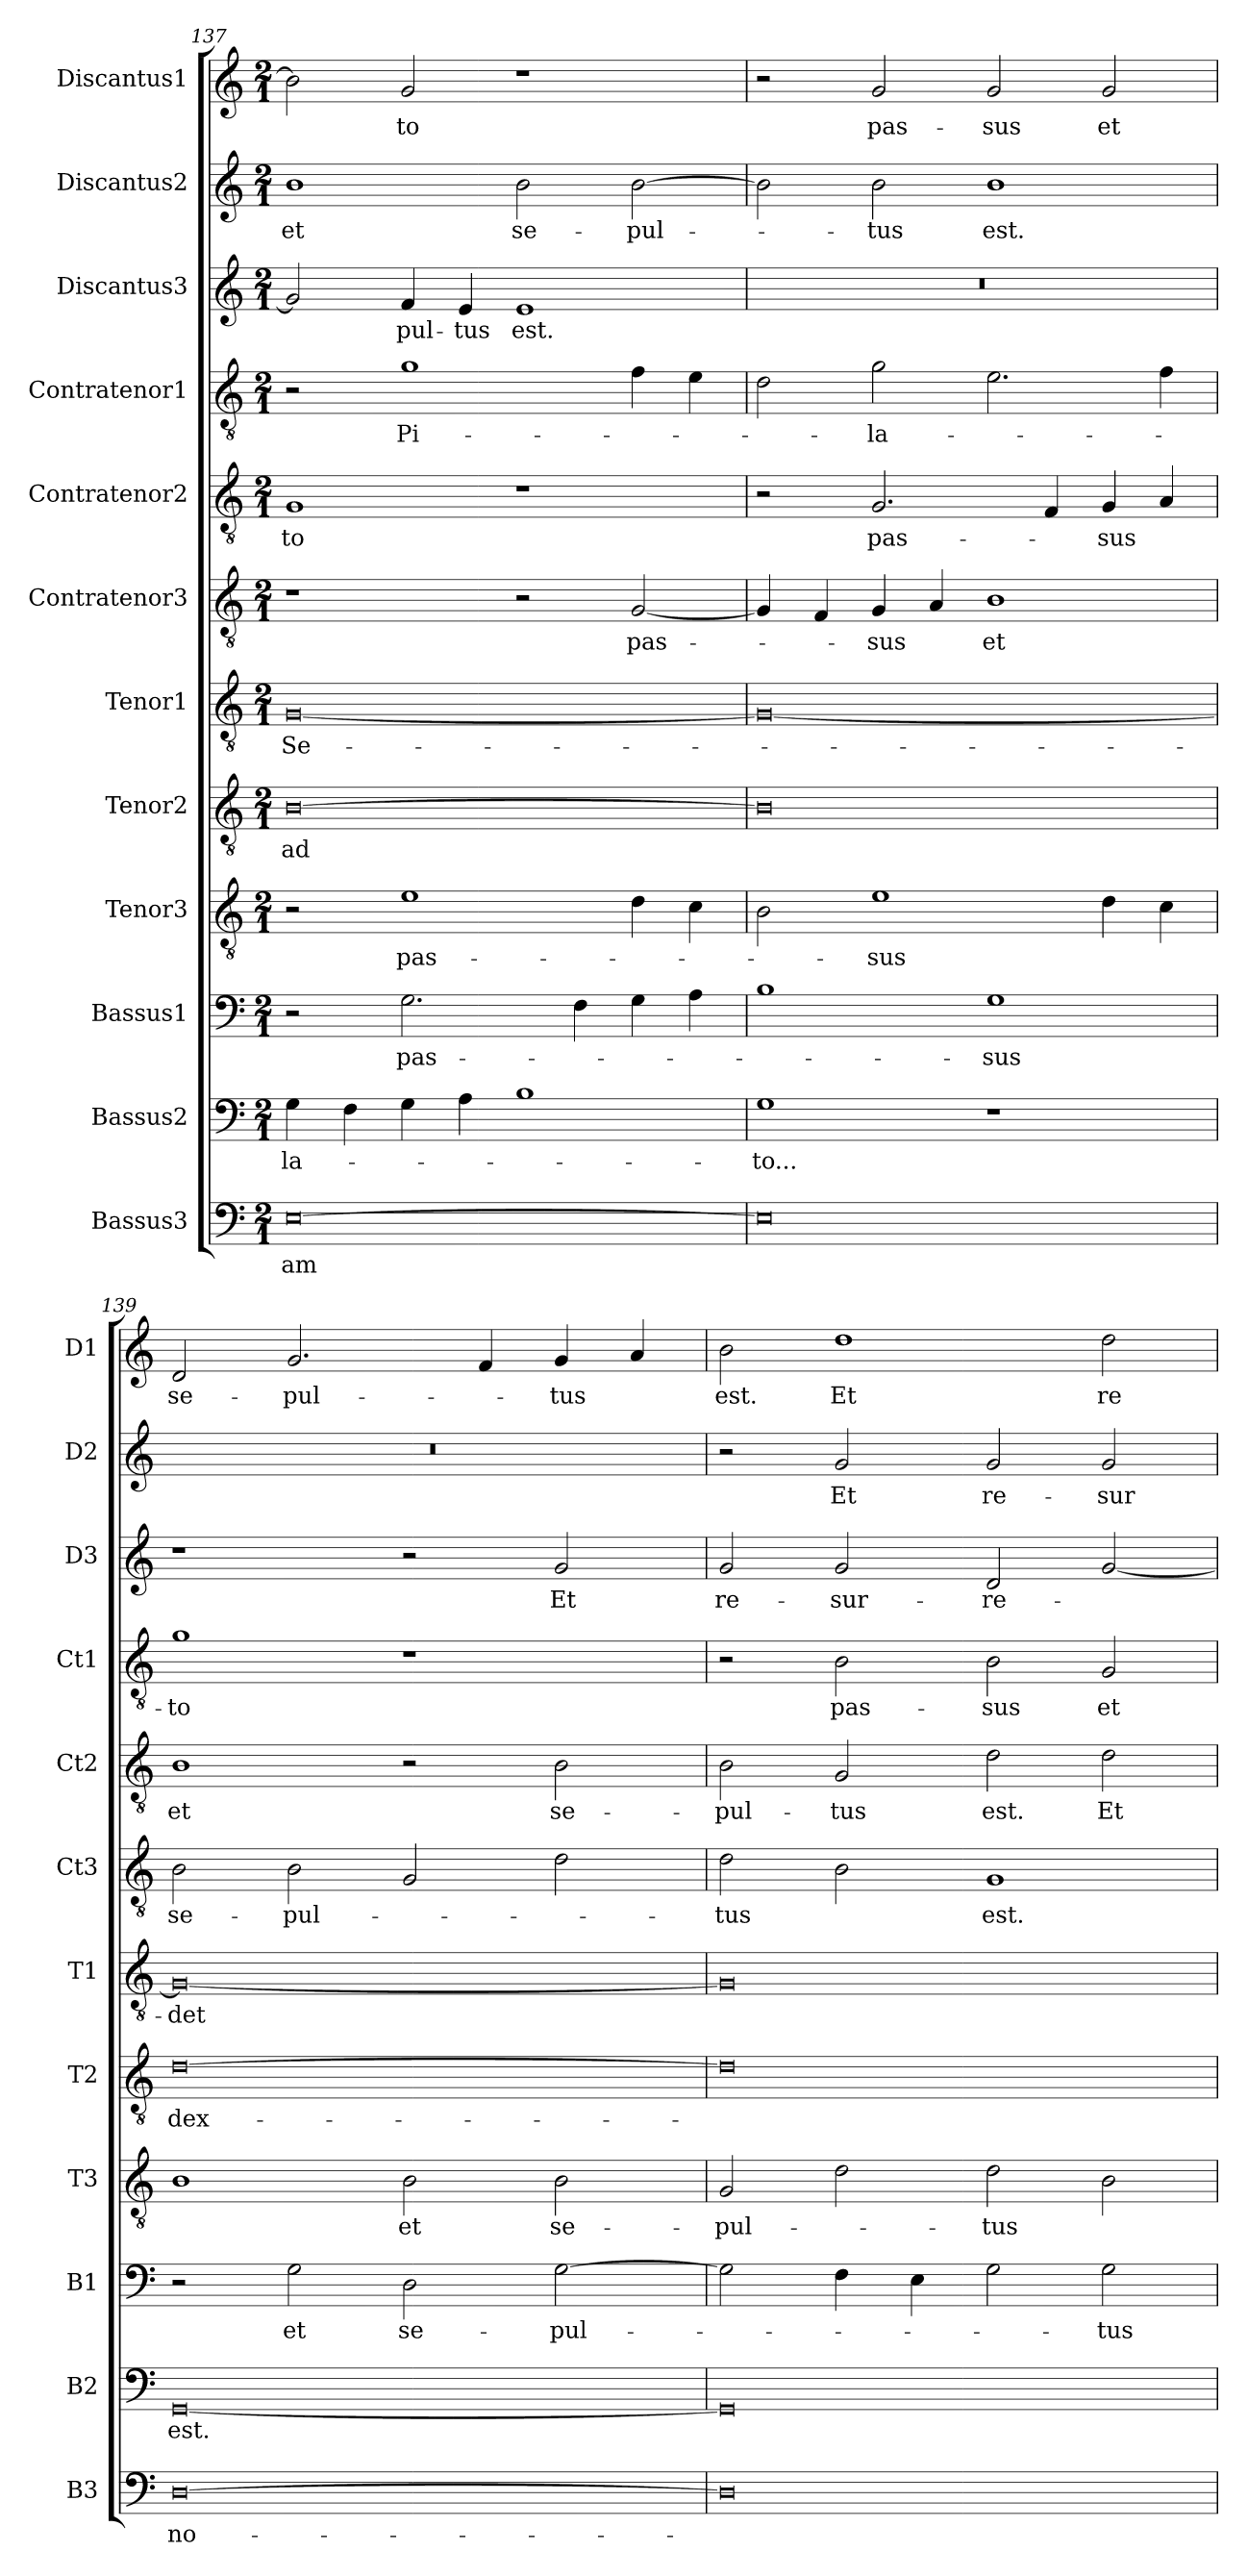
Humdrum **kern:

**kern	**text	**kern	**text	**kern	**text	**kern	**text	**kern	**text	**kern	**text	**kern	**text	**kern	**text	**kern	**text	**kern	**text	**kern	**text	**kern	**text
*part12	*part12	*part11	*part11	*part10	*part10	*part9	*part9	*part8	*part8	*part7	*part7	*part6	*part6	*part5	*part5	*part4	*part4	*part3	*part3	*part2	*part2	*part1	*part1
*staff12	*staff12	*staff11	*staff11	*staff10	*staff10	*staff9	*staff9	*staff8	*staff8	*staff7	*staff7	*staff6	*staff6	*staff5	*staff5	*staff4	*staff4	*staff3	*staff3	*staff2	*staff2	*staff1	*staff1
*I"Bassus3	*	*I"Bassus2	*	*I"Bassus1	*	*I"Tenor3	*	*I"Tenor2	*	*I"Tenor1	*	*I"Contratenor3	*	*I"Contratenor2	*	*I"Contratenor1	*	*I"Discantus3	*	*I"Discantus2	*	*I"Discantus1	*
*I'B3	*	*I'B2	*	*I'B1	*	*I'T3	*	*I'T2	*	*I'T1	*	*I'Ct3	*	*I'Ct2	*	*I'Ct1	*	*I'D3	*	*I'D2	*	*I'D1	*
*clefF4	*	*clefF4	*	*clefF4	*	*clefGv2	*	*clefGv2	*	*clefGv2	*	*clefGv2	*	*clefGv2	*	*clefGv2	*	*clefG2	*	*clefG2	*	*clefG2	*
*k[]	*	*k[]	*	*k[]	*	*k[]	*	*k[]	*	*k[]	*	*k[]	*	*k[]	*	*k[]	*	*k[]	*	*k[]	*	*k[]	*
*M2/1	*	*M2/1	*	*M2/1	*	*M2/1	*	*M2/1	*	*M2/1	*	*M2/1	*	*M2/1	*	*M2/1	*	*M2/1	*	*M2/1	*	*M2/1	*
=137	=137	=137	=137	=137	=137	=137	=137	=137	=137	=137	=137	=137	=137	=137	=137	=137	=137	=137	=137	=137	=137	=137	=137
[0E\	-am	4G\	-la-	2r	.	2r	.	[0B\	ad	[0G/	Se-	1r	.	1G/	-to	2r	.	2g/]	.	1b\	et	2b\]	.
.	.	4F\	.	.	.	.	.	.	.	.	.	.	.	.	.	.	.	.	.	.	.	.	.
.	.	4G\	.	2.G\	pas-	1e\	pas-	.	.	.	.	.	.	.	.	1g\	Pi-	4f/	-pul-	.	.	2g/	-to
.	.	4A\	.	.	.	.	.	.	.	.	.	.	.	.	.	.	.	4e/	-tus	.	.	.	.
.	.	1B\	.	.	.	.	.	.	.	.	.	2r	.	1r	.	.	.	1e/	est.	2b\	se-	1r	.
.	.	.	.	4F\	.	.	.	.	.	.	.	.	.	.	.	.	.	.	.	.	.	.	.
.	.	.	.	4G\	.	4d\	.	.	.	.	.	[2G/	pas-	.	.	4f\	.	.	.	[2b\	-pul-	.	.
.	.	.	.	4A\	.	4c\	.	.	.	.	.	.	.	.	.	4e\	.	.	.	.	.	.	.
=138	=138	=138	=138	=138	=138	=138	=138	=138	=138	=138	=138	=138	=138	=138	=138	=138	=138	=138	=138	=138	=138	=138	=138
0E\]	.	1G\	-to...	1B\	.	2B\	.	0B\]	.	0G/_	.	4G/]	.	2r	.	2d\	.	0r	.	2b\]	.	2r	.
.	.	.	.	.	.	.	.	.	.	.	.	4F/	.	.	.	.	.	.	.	.	.	.	.
.	.	.	.	.	.	1e\	-sus	.	.	.	.	4G/	-sus	2.G/	pas-	2g\	-la-	.	.	2b\	-tus	2g/	pas-
.	.	.	.	.	.	.	.	.	.	.	.	4A/	.	.	.	.	.	.	.	.	.	.	.
.	.	1r	.	1G\	-sus	.	.	.	.	.	.	1B\	et	.	.	2.e\	.	.	.	1b\	est.	2g/	-sus
.	.	.	.	.	.	.	.	.	.	.	.	.	.	4F/	.	.	.	.	.	.	.	.	.
.	.	.	.	.	.	4d\	.	.	.	.	.	.	.	4G/	-sus	.	.	.	.	.	.	2g/	et
.	.	.	.	.	.	4c\	.	.	.	.	.	.	.	4A/	.	4f\	.	.	.	.	.	.	.
=139	=139	=139	=139	=139	=139	=139	=139	=139	=139	=139	=139	=139	=139	=139	=139	=139	=139	=139	=139	=139	=139	=139	=139
[0D\	no-	[0GG/	est.	2r	.	1B\	.	[0d\	dex-	0G/_	-det	2B\	se-	1B\	et	1g\	-to	1r	.	0r	.	2d/	se-
.	.	.	.	2G\	et	.	.	.	.	.	.	2B\	-pul-	.	.	.	.	.	.	.	.	2.g/	-pul-
.	.	.	.	2D\	se-	2B\	et	.	.	.	.	2G/	.	2r	.	1r	.	2r	.	.	.	.	.
.	.	.	.	.	.	.	.	.	.	.	.	.	.	.	.	.	.	.	.	.	.	4f/	.
.	.	.	.	[2G\	-pul-	2B\	se-	.	.	.	.	2d\	.	2B\	se-	.	.	2g/	Et	.	.	4g/	-tus
.	.	.	.	.	.	.	.	.	.	.	.	.	.	.	.	.	.	.	.	.	.	4a/	.
=140	=140	=140	=140	=140	=140	=140	=140	=140	=140	=140	=140	=140	=140	=140	=140	=140	=140	=140	=140	=140	=140	=140	=140
0D\]	.	0GG/]	.	2G\]	.	2G/	-pul-	0d\]	.	0G/]	.	2d\	-tus	2B\	-pul-	2r	.	2g/	re-	2r	.	2b\	est.
.	.	.	.	4F\	.	2d\	.	.	.	.	.	2B\	.	2G/	-tus	2B\	pas-	2g/	-sur-	2g/	Et	1dd\	Et
.	.	.	.	4E\	.	.	.	.	.	.	.	.	.	.	.	.	.	.	.	.	.	.	.
.	.	.	.	2G\	.	2d\	-tus	.	.	.	.	1G/	est.	2d\	est.	2B\	-sus	2d/	-re-	2g/	re-	.	.
.	.	.	.	2G\	-tus	2B\	.	.	.	.	.	.	.	2d\	Et	2G/	et	[2g/	.	2g/	-sur-	2dd\	re-
=	=	=	=	=	=	=	=	=	=	=	=	=	=	=	=	=	=	=	=	=	=	=	=
*-	*-	*-	*-	*-	*-	*-	*-	*-	*-	*-	*-	*-	*-	*-	*-	*-	*-	*-	*-	*-	*-	*-	*-
